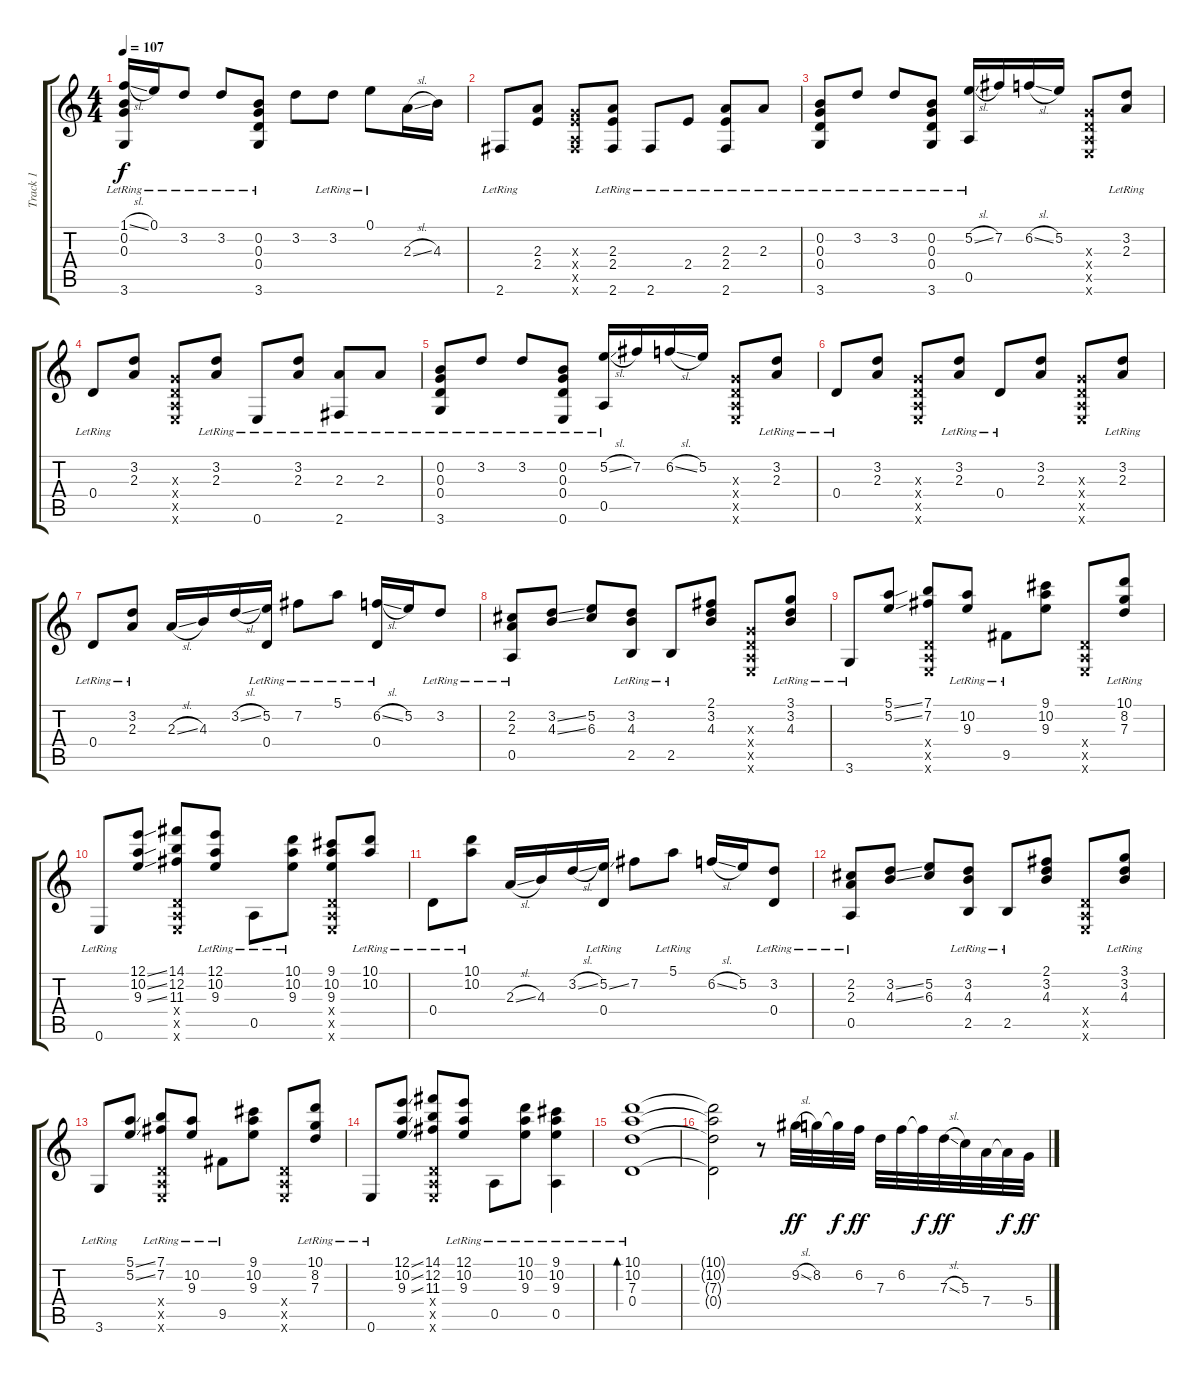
\track ("Track 1" "Track 1") {instrument acousticguitarnylon}
\staff {score tabs}
\tuning (E4 B3 G3 D3 A2 E2) {hide}
\ts (4 4)
\tempo 107
\clef g2
\ks c
(1.1{sl} 0.2{lr} 0.3{lr} 3.6{lr}).16{dy f} 0.1{lr}.16 3.2{lr}.8 3.2{lr}.8 (0.2{lr} 0.3{lr} 0.4{lr} 3.6{lr}).8 3.2.8 3.2{lr}.8 0.1{lr}.8 2.3{sl}.16 4.3.16 |
2.6{lr}.8 (2.3 2.4).8 (0.3{x} 2.4{x} 0.5{x} 2.6{x}).8 (2.3{lr} 2.4{lr} 2.6{lr}).8 2.6{lr}.8 2.4{lr}.8 (2.3{lr} 2.4{lr} 2.6{lr}).8 2.3{lr}.8 |
(0.2{lr} 0.3{lr} 0.4{lr} 3.6{lr}).8 3.2{lr}.8 3.2{lr}.8 (0.2{lr} 0.3{lr} 0.4{lr} 3.6{lr}).8 (5.2{sl} 0.5{lr}).16 7.2.16 6.2{sl}.16 5.2.16 (0.3{x} 0.4{x} 0.5{x} 0.6{x}).8 (3.2{lr} 2.3{lr}).8 |
0.4{lr}.8 (3.2 2.3).8 (0.3{x} 0.4{x} 0.5{x} 0.6{x}).8 (3.2{lr} 2.3{lr}).8 0.6{lr}.8 (3.2{lr} 2.3{lr}).8 (2.3{lr} 2.6{lr}).8 2.3{lr}.8 |
(0.2{lr} 0.3{lr} 0.4{lr} 3.6{lr}).8 3.2{lr}.8 3.2{lr}.8 (0.2{lr} 0.3{lr} 0.4{lr} 0.6{lr}).8 (5.2{sl} 0.5{lr}).16 7.2.16 6.2{sl}.16 5.2.16 (0.3{x} 0.4{x} 0.5{x} 0.6{x}).8 (3.2{lr} 2.3{lr}).8 |
0.4{lr}.8 (3.2 2.3).8 (0.3{x} 0.4{x} 0.5{x} 0.6{x}).8 (3.2{lr} 2.3{lr}).8 0.4{lr}.8 (3.2 2.3).8 (0.3{x} 0.4{x} 0.5{x} 0.6{x}).8 (3.2{lr} 2.3{lr}).8 |
0.4{lr}.8 (3.2{lr} 2.3{lr}).8 2.3{sl}.16 4.3.16 3.2{sl}.16 (5.2 0.4{lr}).16 7.2{lr}.8 5.1{lr}.8 (6.2{sl} 0.4{lr}).16 5.2.16 3.2{lr}.8 |
(2.2 2.3 0.5{lr}).8 (3.2{ss} 4.3{ss}).8 (5.2 6.3).8 (3.2{lr} 4.3{lr} 2.5{lr}).8 2.5{lr}.8 (2.1 3.2 4.3).8 (0.3{x} 0.4{x} 0.5{x} 0.6{x}).8 (3.1{lr} 3.2{lr} 4.3{lr}).8 |
3.6{lr}.8 (5.1{ss} 5.2{ss}).8 (7.1 7.2 0.4{x} 0.5{x} 0.6{x}).8 (10.2{lr} 9.3{lr}).8 9.5{lr}.8 (9.1 10.2 9.3).8 (0.4{x} 0.5{x} 0.6{x}).8 (10.1{lr} 8.2{lr} 7.3{lr}).8 |
0.6{lr}.8 (12.1{ss} 10.2{ss} 9.3{ss}).8 (14.1 12.2 11.3 0.4{x} 0.5{x} 0.6{x}).8 (12.1{lr} 10.2{lr} 9.3{lr}).8 0.5{lr}.8 (10.1{lr} 10.2{lr} 9.3{lr}).8 (9.1 10.2 9.3 0.4{x} 0.5{x} 0.6{x}).8 (10.1{lr} 10.2{lr}).8 |
0.4{lr}.8 (10.1{lr} 10.2{lr}).8 2.3{sl}.16 4.3.16 3.2{sl}.16 (5.2{ss} 0.4{lr}).16 7.2.8 5.1{lr}.8 6.2{sl}.16 5.2.16 (3.2{lr} 0.4{lr}).8 |
(2.2 2.3 0.5{lr}).8 (3.2{ss} 4.3{ss}).8 (5.2 6.3).8 (3.2{lr} 4.3{lr} 2.5{lr}).8 2.5{lr}.8 (2.1 3.2 4.3).8 (0.4{x} 0.5{x} 0.6{x}).8 (3.1{lr} 3.2{lr} 4.3{lr}).8 |
3.6{lr}.8 (5.1{ss} 5.2{ss}).8 (7.1{lr} 7.2 0.4{x} 0.5{x} 0.6{x}).8 (10.2{lr} 9.3{lr}).8 9.5{lr}.8 (9.1 10.2 9.3).8 (0.4{x} 0.5{x} 0.6{x}).8 (10.1{lr} 8.2{lr} 7.3{lr}).8 |
0.6{lr}.8 (12.1{ss} 10.2{ss} 9.3{ss}).8 (14.1 12.2 11.3 0.4{x} 0.5{x} 0.6{x}).8 (12.1{lr} 10.2{lr} 9.3{lr}).8 0.5{lr}.8 (10.1{lr} 10.2{lr} 9.3{lr}).8 (9.1{lr} 10.2{lr} 9.3{lr} 0.5{lr}).4 |
(10.1{lr} 10.2{lr} 7.3{lr} 0.4{lr}).1{bd 480} |
(10.1{t} 10.2{t} 7.3{t} 0.4{t}).2 r.8 9.2{sl}.32{dy ff} 8.2.32 8.2{t}.32{dy f} 6.2.32{dy ff} 7.3.32 6.2.32 6.2{t}.32{dy f} 7.3{sl}.32{dy ff} 5.3.32 7.4.32 7.4{t}.32{dy f} 5.4.32{dy ff}
